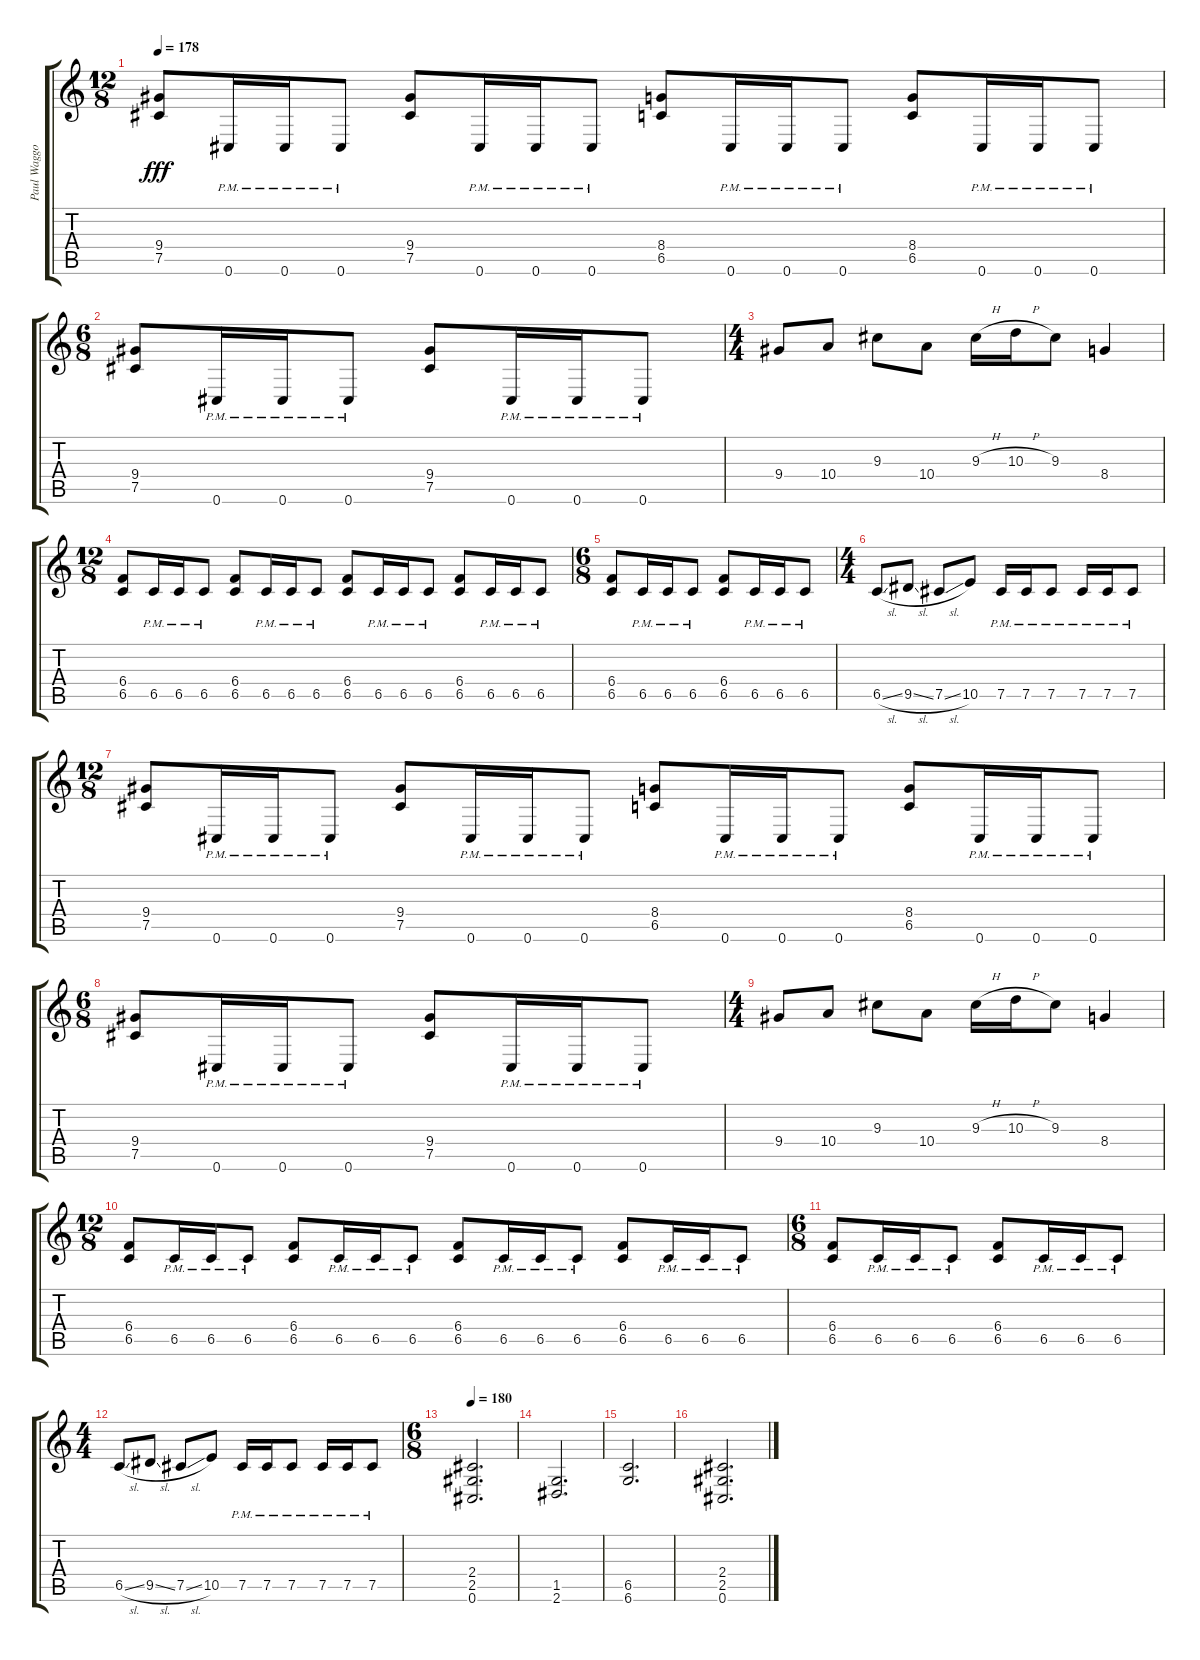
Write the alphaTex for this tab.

\track ("Paul Waggoner" "Paul Waggo") {instrument distortionguitar}
\staff {score tabs}
\tuning (Db4 Ab3 E3 B2 Gb2 Db2) {hide}
\ts (12 8)
\tempo 178
\tempo 200
\tempo 178
\clef g2
\ks c
(9.4 7.5).8{dy fff instrument distortionguitar} 0.6{pm}.16 0.6{pm}.16 0.6{pm}.8 (9.4 7.5).8 0.6{pm}.16 0.6{pm}.16 0.6{pm}.8 (8.4 6.5).8 0.6{pm}.16 0.6{pm}.16 0.6{pm}.8 (8.4 6.5).8 0.6{pm}.16 0.6{pm}.16 0.6{pm}.8 |
\ts (6 8)
(9.4 7.5).8 0.6{pm}.16 0.6{pm}.16 0.6{pm}.8 (9.4 7.5).8 0.6{pm}.16 0.6{pm}.16 0.6{pm}.8 |
\ts (4 4)
9.4.8 10.4.8 9.3.8 10.4.8 9.3{h}.16 10.3{h}.16 9.3.8 8.4.4 |
\ts (12 8)
(6.4 6.5).8 6.5{pm}.16 6.5{pm}.16 6.5{pm}.8 (6.4 6.5).8 6.5{pm}.16 6.5{pm}.16 6.5{pm}.8 (6.4 6.5).8 6.5{pm}.16 6.5{pm}.16 6.5{pm}.8 (6.4 6.5).8 6.5{pm}.16 6.5{pm}.16 6.5{pm}.8 |
\ts (6 8)
(6.4 6.5).8 6.5{pm}.16 6.5{pm}.16 6.5{pm}.8 (6.4 6.5).8 6.5{pm}.16 6.5{pm}.16 6.5{pm}.8 |
\ts (4 4)
6.5{sl}.8 9.5{sl}.8 7.5{sl}.8 10.5.8 7.5{pm}.16 7.5{pm}.16 7.5{pm}.8 7.5{pm}.16 7.5{pm}.16 7.5{pm}.8 |
\ts (12 8)
(9.4 7.5).8 0.6{pm}.16 0.6{pm}.16 0.6{pm}.8 (9.4 7.5).8 0.6{pm}.16 0.6{pm}.16 0.6{pm}.8 (8.4 6.5).8 0.6{pm}.16 0.6{pm}.16 0.6{pm}.8 (8.4 6.5).8 0.6{pm}.16 0.6{pm}.16 0.6{pm}.8 |
\ts (6 8)
(9.4 7.5).8 0.6{pm}.16 0.6{pm}.16 0.6{pm}.8 (9.4 7.5).8 0.6{pm}.16 0.6{pm}.16 0.6{pm}.8 |
\ts (4 4)
9.4.8 10.4.8 9.3.8 10.4.8 9.3{h}.16 10.3{h}.16 9.3.8 8.4.4 |
\ts (12 8)
(6.4 6.5).8 6.5{pm}.16 6.5{pm}.16 6.5{pm}.8 (6.4 6.5).8 6.5{pm}.16 6.5{pm}.16 6.5{pm}.8 (6.4 6.5).8 6.5{pm}.16 6.5{pm}.16 6.5{pm}.8 (6.4 6.5).8 6.5{pm}.16 6.5{pm}.16 6.5{pm}.8 |
\ts (6 8)
(6.4 6.5).8 6.5{pm}.16 6.5{pm}.16 6.5{pm}.8 (6.4 6.5).8 6.5{pm}.16 6.5{pm}.16 6.5{pm}.8 |
\ts (4 4)
6.5{sl}.8 9.5{sl}.8 7.5{sl}.8 10.5.8 7.5{pm}.16 7.5{pm}.16 7.5{pm}.8 7.5{pm}.16 7.5{pm}.16 7.5{pm}.8 |
\ts (6 8)
\tempo 180
(2.4 2.5 0.6).2{d} |
(1.5 2.6).2{d} |
(6.5 6.6).2{d} |
(2.4 2.5 0.6).2{d}
